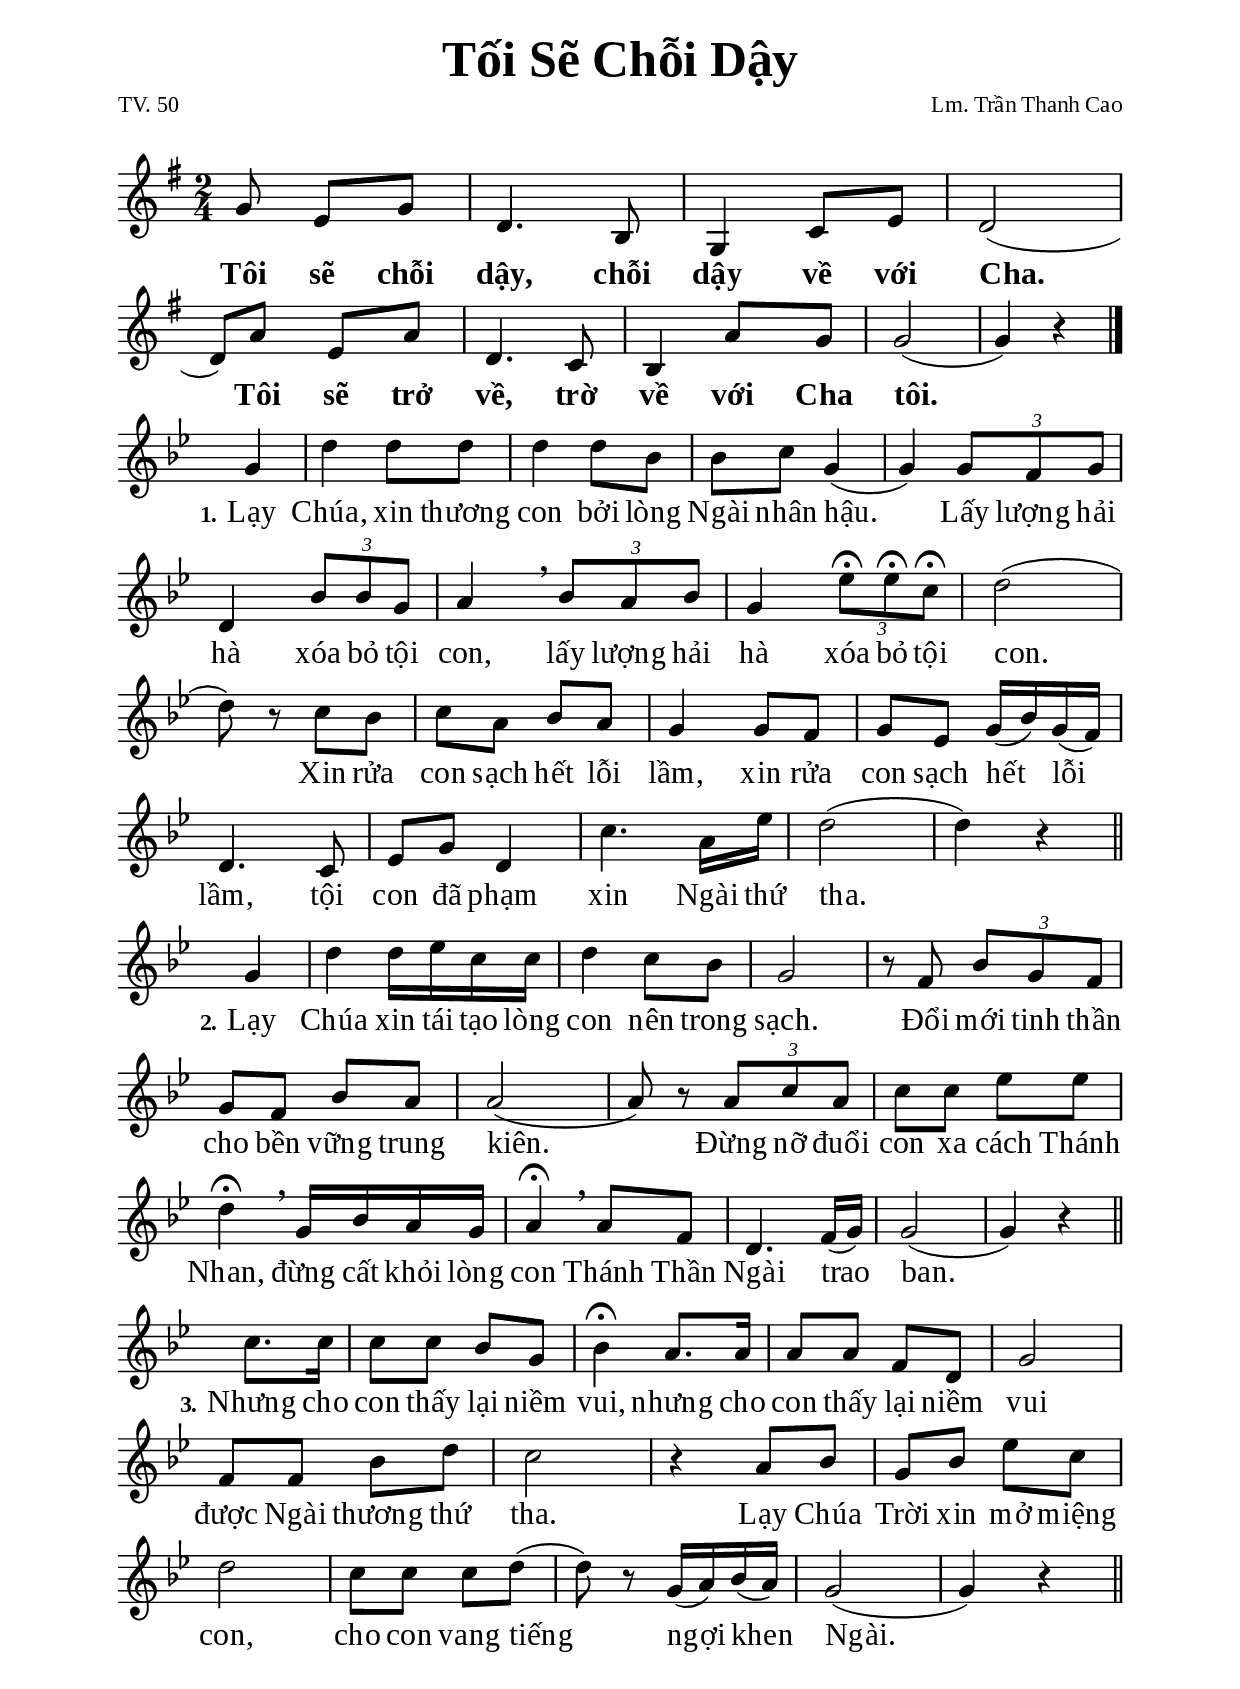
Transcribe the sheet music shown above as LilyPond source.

% Cài đặt chung
\version "2.20.0"
\include "english.ly"

\header {
  title = \markup { \fontsize #3 "Tối Sẽ Chỗi Dậy" }
  poet = "TV. 50"
  composer = "Lm. Trần Thanh Cao"
  arranger = " "
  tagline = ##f
}

\paper {
  #(set-paper-size "a4")
  top-margin = 10\mm
  bottom-margin = 10\mm
  left-margin = 20\mm
  right-margin = 20\mm
  indent = #0
  #(define fonts
    (make-pango-font-tree
      "Liberation Serif"
      "Liberation Serif"
      "Liberation Serif"
      (/ 20 20)))
  page-count = #1
}

% Nhạc điệp khúc
nhacDiepKhuc = \relative c'' {
  \partial 4. g8 e g |
  d4. b8 |
  g4 c8 e |
  d2 ( |
  d8) a' e a |
  d,4. c8 |
  b4 a'8 g |
  g2 ( |
  g4) r \bar "|."
}

% Nhạc phiên khúc
nhacPhienKhucMot = \relative c'' {
  \partial 4 g4 |
  d' d8 d |
  d4 d8 bf |
  bf c g4 ( |
  g) \tuplet 3/2 { g8 f g } |
  d4 \tuplet 3/2 { bf'8 bf g } |
  a4 \breathe \tuplet 3/2 { bf8 a bf } |
  g4 \tuplet 3/2 { ef'8 \fermata ef \fermata c \fermata } |
  d2 ( |
  d8) r c bf |
  c a bf a |
  g4 g8 f |
  g ef g16 (bf) g (f) |
  d4. c8 |
  ef8 g d4 |
  c'4. a16 ef' |
  d2 ( |
  d4) r \bar "||"
}

nhacPhienKhucHai = \relative c'' {
  \partial 4 g4 |
  d'4 d16 ef c c |
  d4 c8 bf |
  g2 |
  r8 f \tuplet 3/2 { bf8 g f } |
  g f bf a |
  a2 ( |
  a8) r \tuplet 3/2 { a8 c a } |
  c c ef ef |
  d4 \fermata \breathe g,16 bf a g |
  a4 \fermata \breathe a8 f |
  d4. f16 (g) |
  g2 ( |
  g4) r \bar "||"
}

nhacPhienKhucBa = \relative c'' {
  \partial 4 c8. c16 |
  c8 c bf g |
  bf4 \fermata a8. a16 |
  a8 a f d |
  g2 |
  f8 f bf d |
  c2 |
  r4 a8 bf |
  g bf ef c |
  d2 |
  c8 c c d ( |
  d) r g,16 (a) bf (a) |
  g2 ( |
  g4) r \bar "||"
}

% Lời điệp khúc
loiDiepKhuc = \lyricmode {
  Tôi sẽ chỗi dậy, chỗi dậy về với Cha.
  Tôi sẽ trở về, trờ về với Cha tôi.
}

% Lời phiên khúc
loiPhienKhucMot = \lyricmode {
  \set stanza = #"1."
  Lạy Chúa, xin thương con bởi lòng Ngài nhân hậu.
  Lấy lượng hải hà xóa bỏ tội con,
  lấy lượng hải hà xóa bỏ tội con.
  Xin rửa con sạch hết lỗi lầm,
  xin rửa con sạch hết lỗi lầm,
  tội con đã phạm xin Ngài thứ tha.
}

loiPhienKhucHai = \lyricmode {
  \set stanza = #"2."
  Lạy Chúa xin tái tạo lòng con nên trong sạch.
  Đổi mới tinh thần cho bền vững trung kiên.
  Đừng nỡ đuổi con xa cách Thánh Nhan,
  đừng cất khỏi lòng con Thánh Thần Ngài trao ban.
}

loiPhienKhucBa = \lyricmode {
  \set stanza = #"3."
  Nhưng cho con thấy lại niềm vui,
  nhưng cho con thấy lại niềm vui
  được Ngài thương thứ tha.
  Lạy Chúa Trời xin mở miệng con,
  cho con vang tiếng ngợi khen Ngài.
}


% Dàn trang
\score {
  \new ChoirStaff <<
    \new Staff = diepKhuc \with {
        \consists "Merge_rests_engraver"
        \magnifyStaff #(magstep +1)
      }
      <<
      \new Voice = beSop {
        \key g \major \time 2/4 \stemNeutral \nhacDiepKhuc
      }
    >>
    \new Lyrics \lyricsto beSop \loiDiepKhuc
  >>
  \layout {
    \override Lyrics.LyricText.font-series = #'bold
    \override Lyrics.LyricText.font-size = #+3
    \override Lyrics.LyricSpace.minimum-distance = #4.0
    \override Score.BarNumber.break-visibility = ##(#f #f #f)
  }
}

\score {
  \new ChoirStaff <<
    \new Staff = phienKhuc \with {
        \magnifyStaff #(magstep +1)
      }
      <<
      \new Voice = beSop {
        \key bf \major \time 2/4 \nhacPhienKhucMot
      }
    >>
    \new Lyrics \lyricsto beSop \loiPhienKhucMot
  >>
  \layout {
    \override Staff.TimeSignature.transparent = ##t
    \override Lyrics.LyricText.font-size = #+3
    \override Lyrics.LyricSpace.minimum-distance = #0.5
    \override Score.BarNumber.break-visibility = ##(#f #f #f)
  } 
}

\score {
  \new ChoirStaff <<
    \new Staff = phienKhuc \with {
        \magnifyStaff #(magstep +1)
      }
      <<
      \new Voice = beSop {
        \key bf \major \time 2/4 \nhacPhienKhucHai
      }
    >>
    \new Lyrics \lyricsto beSop \loiPhienKhucHai
  >>
  \layout {
    \override Staff.TimeSignature.transparent = ##t
    \override Lyrics.LyricText.font-size = #+3
    \override Lyrics.LyricSpace.minimum-distance = #0.5
    \override Score.BarNumber.break-visibility = ##(#f #f #f)
  } 
}

\score {
  \new ChoirStaff <<
    \new Staff = phienKhuc \with {
        \magnifyStaff #(magstep +1)
      }
      <<
      \new Voice = beSop {
        \key bf \major \time 2/4 \nhacPhienKhucBa
      }
    >>
    \new Lyrics \lyricsto beSop \loiPhienKhucBa
  >>
  \layout {
    \override Staff.TimeSignature.transparent = ##t
    \override Lyrics.LyricText.font-size = #+3
    \override Lyrics.LyricSpace.minimum-distance = #0.5
    \override Score.BarNumber.break-visibility = ##(#f #f #f)
  } 
}
